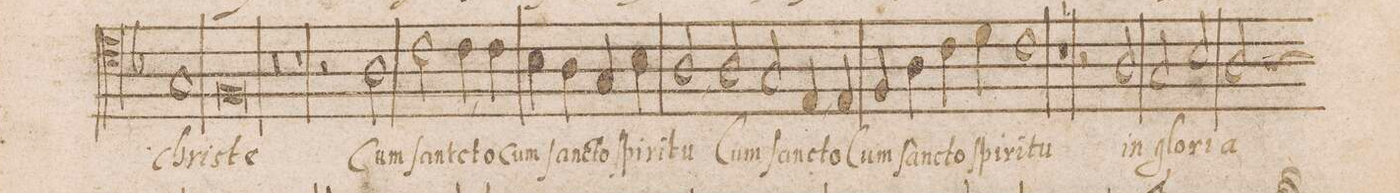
**kern	**text
*I"TENOR	*
*clefC4	*
*k[b-]	*
*met(C|)	*
*M2/1	*
1G	chri-
=80	=80
0F	-ste
=81	=81
0r	.
=82	=82
1r	.
2r	.
2A\	Cum
=83	=83
2c\	ſan-
4c,\	-cto
4c\	Cum
4B-\	ſan-
4A\	-cto
4G/	ſpi-
4B-\	-ri-
=84	=84
2A/	-tu
2A/	Cum
2G/	ſan-
4E/	-cto
4E/	Cum
=85	=85
4F/	ſan-
4A\	-cto
4c\	ſpi-
4d\	-ri-
1c	-tu
=86	=86
1r	.
2r	.
2A/	in
=87	=87
2G/	glo-
2B-/	-ri-
*custos:A	*
2A/	-a
*-	*-
